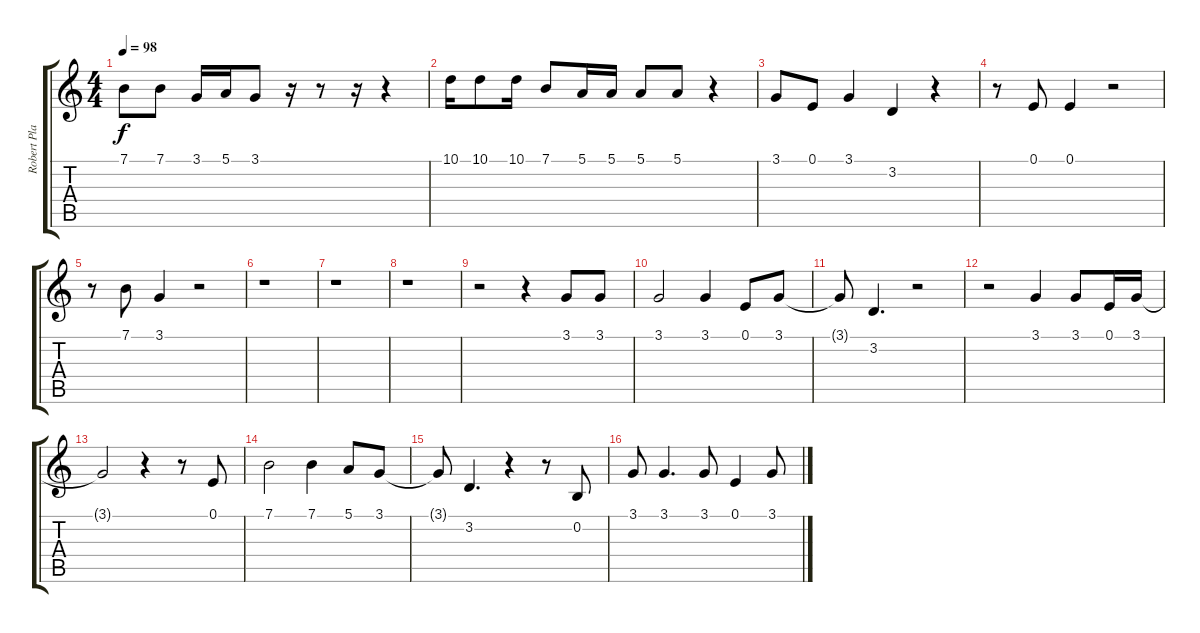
\track ("Robert Plant - Vocal" "Robert Pla") {instrument flute}
\staff {score tabs}
\tuning (E4 B3 G3 D3 A2 E2) {hide}
\ts (4 4)
\tempo 98
\clef g2
\ks c
7.1.8{dy f} 7.1.8 3.1.16 5.1.16 3.1.8 r.16 r.8 r.16 r.4 |
10.1.16 10.1.8 10.1.16 7.1.8 5.1.16 5.1.16 5.1.8 5.1.8 r.4 |
3.1.8 0.1.8 3.1.4 3.2.4 r.4 |
r.8 0.1.8 0.1.4 r.2 |
r.8 7.1.8 3.1.4 r.2 |
r.1 |
r.1 |
r.1 |
r.2 r.4 3.1.8 3.1.8 |
3.1.2 3.1.4 0.1.8 3.1.8 |
3.1{t}.8 3.2.4{d} r.2 |
r.2 3.1.4 3.1.8 0.1.16 3.1.16 |
3.1{t}.2 r.4 r.8 0.1.8 |
7.1.2 7.1.4 5.1.8 3.1.8 |
3.1{t}.8 3.2.4{d} r.4 r.8 0.2.8 |
3.1.8 3.1.4{d} 3.1.8 0.1.4 3.1.8
